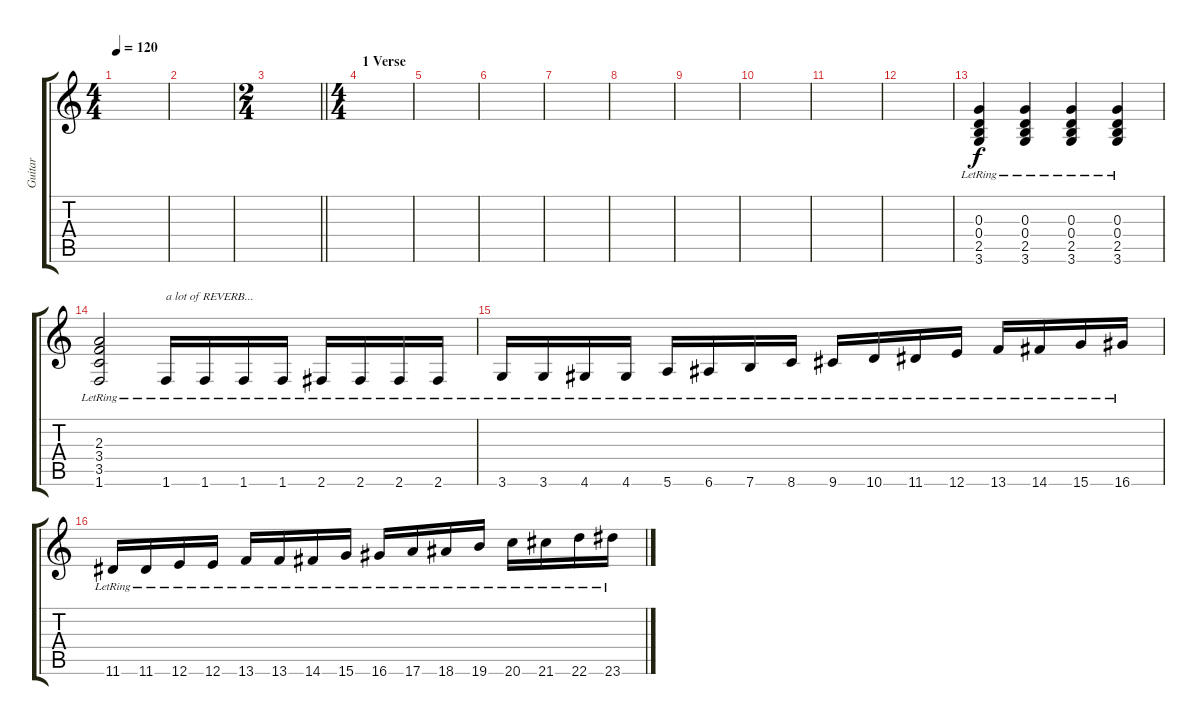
\track ("Guitar" "Guitar") {instrument overdrivenguitar}
\staff {score tabs}
\tuning (E4 B3 G3 D3 A2 E2) {hide}
\ts (4 4)
\tempo 120
\clef g2
\ks c
|
|
\ts (2 4)
\barLineRight lightlight
|
\ts (4 4)
\section ("" "1 Verse")
|
|
|
|
|
|
|
|
|
(0.3{lr} 0.4{lr} 2.5{lr} 3.6{lr}).4 (0.3{lr} 0.4{lr} 2.5{lr} 3.6{lr}).4 (0.3{lr} 0.4{lr} 2.5{lr} 3.6{lr}).4 (0.3{lr} 0.4{lr} 2.5{lr} 3.6{lr}).4 |
(2.3{lr} 3.4{lr} 3.5{lr} 1.6{lr}).2 1.6{lr}.16{txt "a lot of REVERB... "} 1.6{lr}.16 1.6{lr}.16 1.6{lr}.16 2.6{lr}.16 2.6{lr}.16 2.6{lr}.16 2.6{lr}.16 |
3.6{lr}.16 3.6{lr}.16 4.6{lr}.16 4.6{lr}.16 5.6{lr}.16 6.6{lr}.16 7.6{lr}.16 8.6{lr}.16 9.6{lr}.16 10.6{lr}.16 11.6{lr}.16 12.6{lr}.16 13.6{lr}.16 14.6{lr}.16 15.6{lr}.16 16.6{lr}.16 |
11.6{lr}.16 11.6{lr}.16 12.6{lr}.16 12.6{lr}.16 13.6{lr}.16 13.6{lr}.16 14.6{lr}.16 15.6{lr}.16 16.6{lr}.16 17.6{lr}.16 18.6{lr}.16 19.6{lr}.16 20.6{lr}.16 21.6{lr}.16 22.6{lr}.16 23.6{lr}.16
